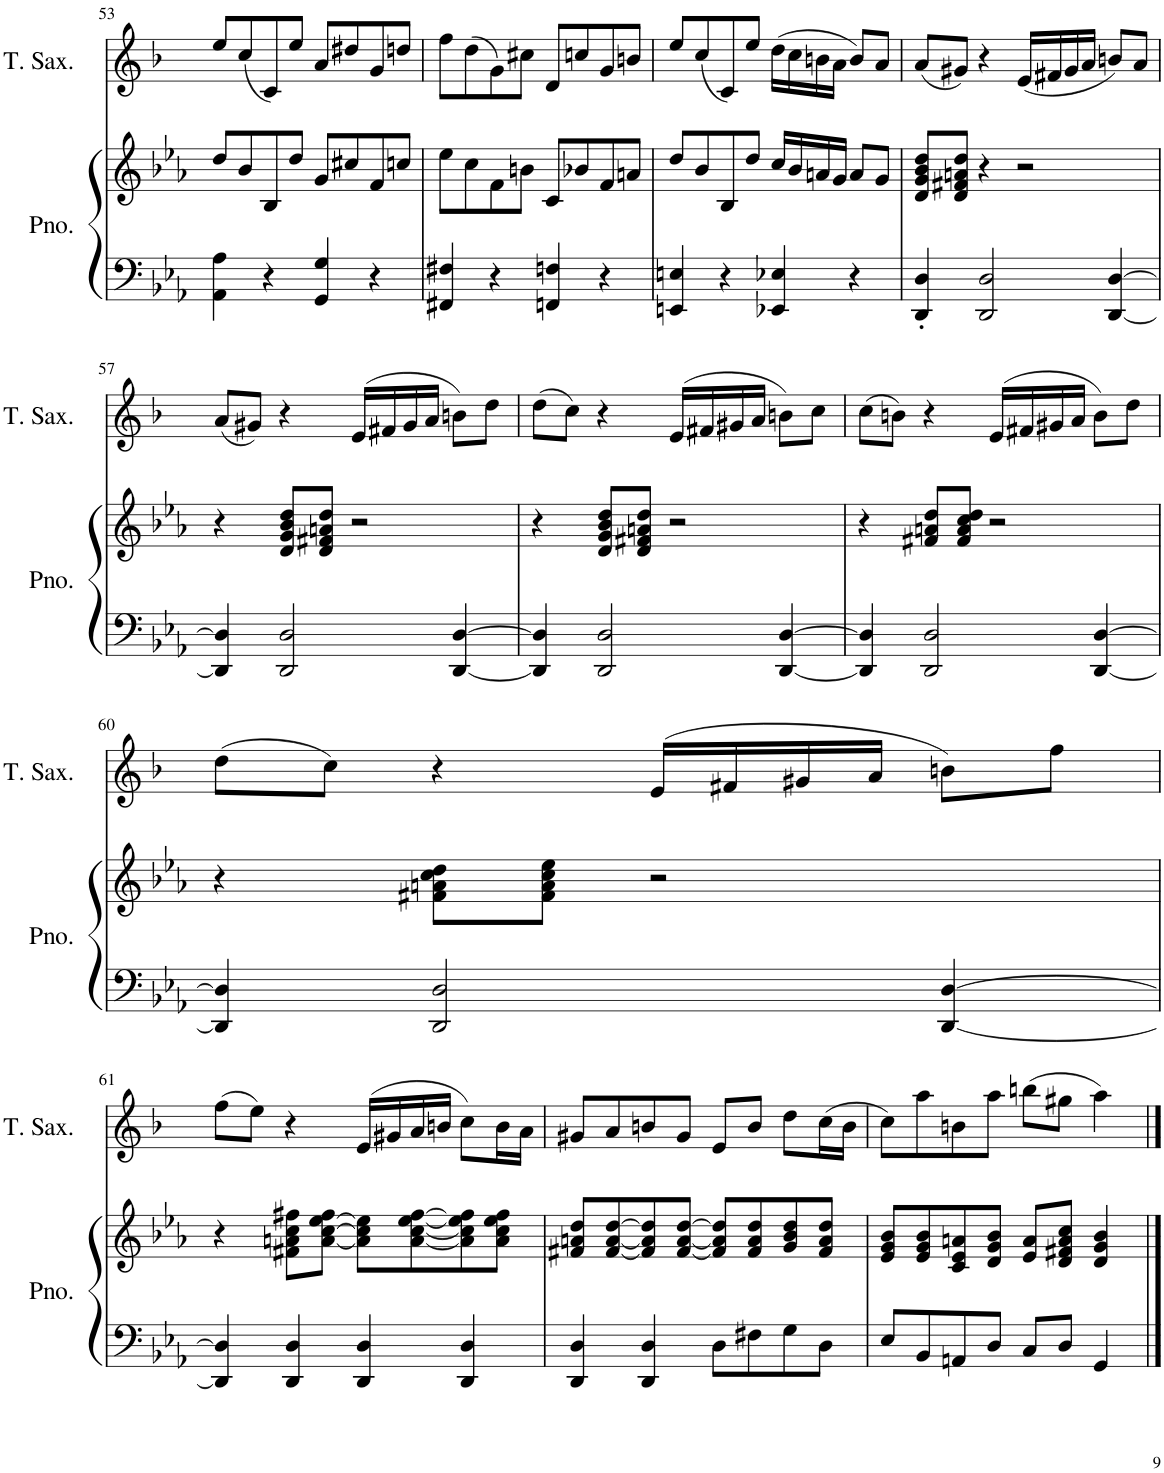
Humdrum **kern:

**kern	**kern	**kern
*part2	*part2	*part1
*staff3	*staff2	*staff1
*I"Piano	*	*I"Tenor Saxophone
*I'Pno.	*	*I'T. Sax.
!!LO:PB:g=z
*clefF4	*clefG2	*clefG2
*	*	*Trd8c14
*k[b-e-a-]	*k[b-e-a-]	*k[b-]
*M4/4	*M4/4	*M4/4
=53	=53	=53
4AA-\ 4A-\	8dd/L	8ee/L
.	8b-/	(8cc/
4r	8B-/	8c/)
.	8dd/J	8ee/J
4GG/ 4G/	8g/L	8a/L
.	8cc#X/	8dd#X/
4r	8f/	8g/
.	8ccn/J	8ddn/J
=54	=54	=54
4FF#X/ 4F#X/	8ee-\L	8ff\L
.	8cc\	(8dd\
4r	8f\	8g\)
.	8bn\J	8cc#X\J
4FFn/ 4Fn/	8c/L	8d/L
.	8b-X/	8ccn/
4r	8f/	8g/
.	8an/J	8bn/J
=55	=55	=55
4EEn/ 4En/	8dd/L	8ee/L
.	8b-/	(8cc/
4r	8B-/	8c/)
.	8dd/J	8ee/J
4EE-X/ 4E-X/	16cc/LL	(16dd\LL
.	16b-/	16cc\
.	16an/	16bn\
.	16g/JJ	16a\JJ
4r	8a/L	8b/L)
.	8g/J	8a/J
=56	=56	=56
4DD/' 4D/'	8d/ 8g/ 8b-/ 8dd/L	(8a/L
.	8d/ 8f#X/ 8an/ 8dd/J	8g#X/J)
2DD/ 2D/	4r	4r
.	2r	(16e/LL
.	.	16f#X/
.	.	16g#/
.	.	16a/JJ
[4DD/ [4D/	.	8bn/L)
.	.	8a/J
!!LO:LB:g=z
=57	=57	=57
4DD/] 4D/]	4r	(8a/L
.	.	8g#X/J)
2DD/ 2D/	8d/ 8g/ 8b-/ 8dd/L	4r
.	8d/ 8f#X/ 8an/ 8dd/J	.
.	2r	(16e/LL
.	.	16f#X/
.	.	16g#/
.	.	16a/JJ
[4DD/ [4D/	.	8bn\L)
.	.	8dd\J
=58	=58	=58
4DD/] 4D/]	4r	(8dd\L
.	.	8cc\J)
2DD/ 2D/	8d/ 8g/ 8b-/ 8dd/L	4r
.	8d/ 8f#X/ 8an/ 8dd/J	.
.	2r	(16e/LL
.	.	16f#X/
.	.	16g#X/
.	.	16a/JJ
[4DD/ [4D/	.	8bn\L)
.	.	8cc\J
=59	=59	=59
4DD/] 4D/]	4r	(8cc\L
.	.	8bn\J)
2DD/ 2D/	8f#X/ 8an/ 8dd/L	4r
.	8f#/ 8a/ 8cc/ 8dd/J	.
.	2r	(16e/LL
.	.	16f#X/
.	.	16g#X/
.	.	16a/JJ
[4DD/ [4D/	.	8b\L)
.	.	8dd\J
!!LO:LB:g=z
=60	=60	=60
4DD/] 4D/]	4r	(8dd\L
.	.	8cc\J)
2DD/ 2D/	8f#X\ 8an\ 8cc\ 8dd\L	4r
.	8f#\ 8a\ 8cc\ 8ee-\J	.
.	2r	(16e/LL
.	.	16f#X/
.	.	16g#X/
.	.	16a/JJ
[4DD/ [4D/	.	8bn\L)
.	.	8ff\J
!!LO:LB:g=z
=61	=61	=61
4DD/] 4D/]	4r	(8ff\L
.	.	8ee\J)
4DD/ 4D/	8f#X\ 8an\ 8cc\ 8ff#X\L	4r
.	[8a\ [8cc\ [8ee-\ 8ff#\J	.
4DD/ 4D/	8a\] 8cc\] 8ee-\]L	(16e/LL
.	.	16g#X/
.	[8a\ [8cc\ [8ee-\ [8ff#\	16a/
.	.	16bn/JJ
4DD/ 4D/	8a\] 8cc\] 8ee-\] 8ff#\]	8cc\L)
.	8a\ 8cc\ 8ee-\ 8ff#\J	16b\L
.	.	16a\JJ
=62	=62	=62
4DD/ 4D/	8f#X/ 8an/ 8dd/L	8g#X/L
.	[8f#/ [8a/ [8dd/	8a/
4DD/ 4D/	8f#/] 8a/] 8dd/]	8bn/
.	[8f#/ [8a/ [8dd/J	8g#/J
8D\L	8f#/] 8a/] 8dd/]L	8e/L
8F#X\	8f#/ 8a/ 8dd/	8b/J
8G\	8g/ 8b-/ 8dd/	8dd\L
8D\J	8f#/ 8a/ 8dd/J	(16cc\L
.	.	16b\JJ
=63	=63	=63
8E-/L	8e-/ 8g/ 8b-/L	8cc\L)
8BB-/	8e-/ 8g/ 8b-/	8aa\
8AAn/	8c/ 8e-/ 8an/	8bn\
8D/J	8d/ 8g/ 8b-/J	8aa\J
8C/L	8e-/ 8a/L	(8bbn\L
8D/J	8d/ 8f#X/ 8a/ 8cc/J	8gg#X\J
4GG/	4d/ 4g/ 4b-/	4aa\)
==	==	==
*-	*-	*-
